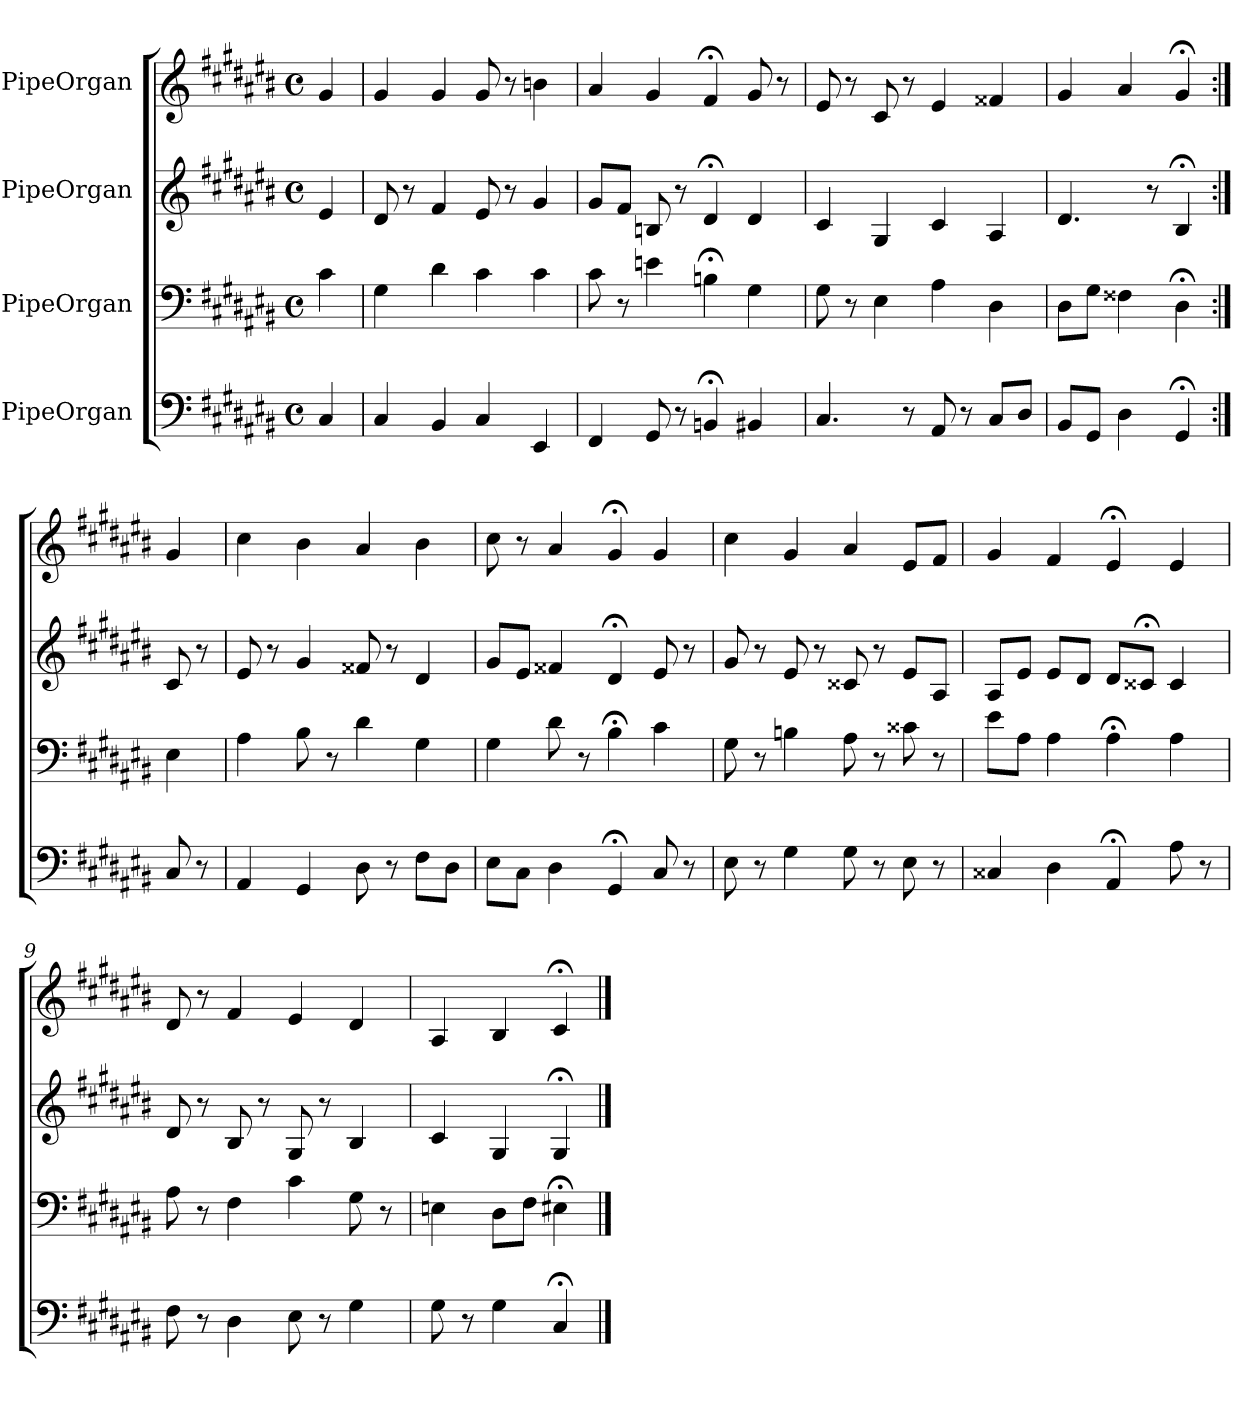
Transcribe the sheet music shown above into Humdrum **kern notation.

**kern	**kern	**kern	**kern
*part4	*part3	*part2	*part1
*staff4	*staff3	*staff2	*staff1
*I"PipeOrgan	*I"PipeOrgan	*I"PipeOrgan	*I"PipeOrgan
*k[f#c#g#d#a#e#b#]	*k[f#c#g#d#a#e#b#]	*k[f#c#g#d#a#e#b#]	*k[f#c#g#d#a#e#b#]
*C#:	*C#:	*C#:	*C#:
*M4/4	*M4/4	*M4/4	*M4/4
*met(c)	*met(c)	*met(c)	*met(c)
*MM60	*MM60	*MM60	*MM60
=	=	=	=
4C#	4c#	4e#	4g#
=1	=1	=1	=1
4C#	4G#	8d#	4g#
.	.	8r	.
4BB#	4d#	4f#	4g#
4C#	4c#	8e#	8g#
.	.	8r	8r
4EE#	4c#	4g#	4bn
=2	=2	=2	=2
4FF#	8c#	8g#L	4a#
.	8r	8f#J	.
8GG#	4en	8Bn	4g#
8r	.	8r	.
4BBn;<	4Bn;<	4d#;<	4f#;<
4BB#X	4G#	4d#	8g#
.	.	.	8r
=3	=3	=3	=3
4.C#	8G#	4c#	8e#
.	8r	.	8r
.	4E#	4G#	8c#
8r	.	.	8r
8AA#	4A#	4c#	4e#
8r	.	.	.
8C#L	4D#	4A#	4f##X
8D#J	.	.	.
=4	=4	=4	=4
8BB#L	8D#L	4.d#	4g#
8GG#J	8G#J	.	.
4D#	4F##X	.	4a#
.	.	8r	.
4GG#;<	4D#;<	4B#;<	4g#;<
=:|!	=:|!	=:|!	=:|!
8C#	4E#	8c#	4g#
8r	.	8r	.
=5	=5	=5	=5
4AA#	4A#	8e#	4cc#
.	.	8r	.
4GG#	8B#	4g#	4b#
.	8r	.	.
8D#	4d#	8f##X	4a#
8r	.	8r	.
8F#L	4G#	4d#	4b#
8D#J	.	.	.
=6	=6	=6	=6
8E#L	4G#	8g#L	8cc#
8C#J	.	8e#J	8r
4D#	8d#	4f##X	4a#
.	8r	.	.
4GG#;<	4B#;<	4d#;<	4g#;<
8C#	4c#	8e#	4g#
8r	.	8r	.
=7	=7	=7	=7
8E#	8G#	8g#	4cc#
8r	8r	8r	.
4G#	4Bn	8e#	4g#
.	.	8r	.
8G#	8A#	8c##X	4a#
8r	8r	8r	.
8E#	8c##X	8e#L	8e#L
8r	8r	8A#J	8f#J
=8	=8	=8	=8
4C##X	8e#L	8A#L	4g#
.	8A#J	8e#J	.
4D#	4A#	8e#L	4f#
.	.	8d#J	.
4AA#;<	4A#;<	8d#L	4e#;<
.	.	8c##X;<J	.
8A#	4A#	4c##	4e#
8r	.	.	.
=9	=9	=9	=9
8F#	8A#	8d#	8d#
8r	8r	8r	8r
4D#	4F#	8B#	4f#
.	.	8r	.
8E#	4c#	8G#	4e#
8r	.	8r	.
4G#	8G#	4B#	4d#
.	8r	.	.
=10	=10	=10	=10
8G#	4En	4c#	4A#
8r	.	.	.
4G#	8D#L	4G#	4B#
.	8F#J	.	.
4C#;<	4E#X;<	4G#;<	4c#;<
==	==	==	==
*-	*-	*-	*-
